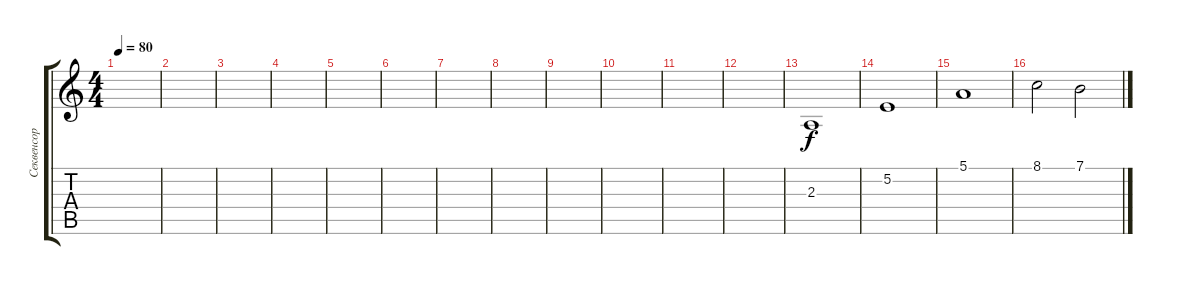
\track ("Секвенсор" "Секвенсор") {instrument synthstrings1}
\staff {score tabs}
\tuning (E4 B3 G3 D3 A2 E2) {hide}
\ts (4 4)
\tempo 80
\clef g2
\ks c
|
|
|
|
|
|
|
|
|
|
|
|
2.3.1 |
5.2.1 |
5.1.1 |
8.1.2 7.1.2
